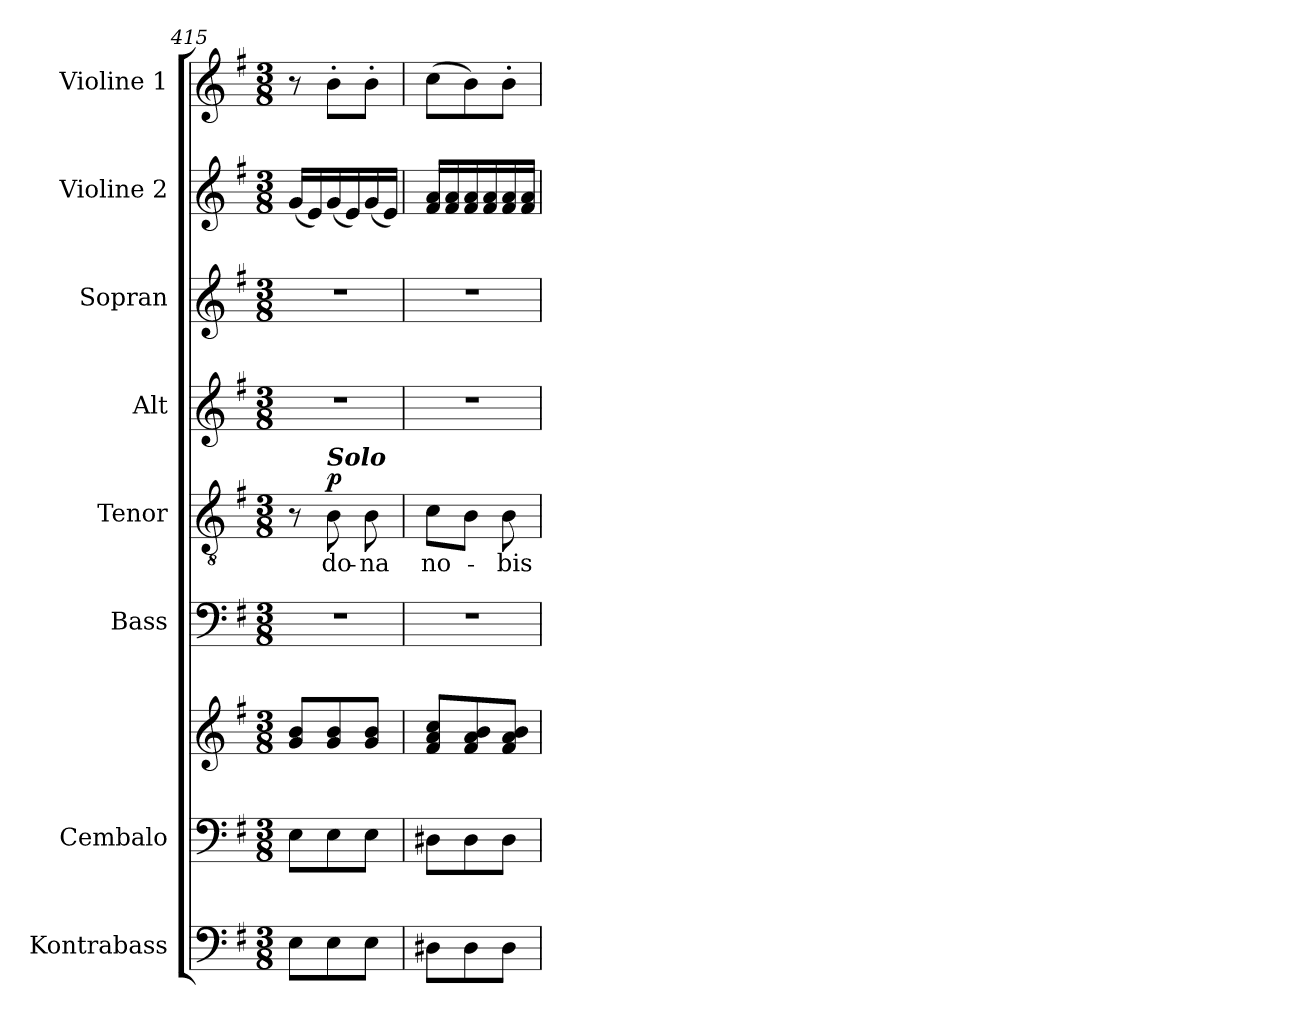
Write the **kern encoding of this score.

**kern	**kern	**kern	**kern	**kern	**text	**dynam	**kern	**kern	**kern	**kern
*part8	*part7	*part7	*part6	*part5	*part5	*part5	*part4	*part3	*part2	*part1
*staff9	*staff8	*staff7	*staff6	*staff5	*staff5	*staff5	*staff4	*staff3	*staff2	*staff1
*I"Kontrabass	*I"Cembalo	*	*I"Bass	*I"Tenor	*	*	*I"Alt	*I"Sopran	*I"Violine 2	*I"Violine 1
*I'Kb.	*I'Cemb.	*	*I'B.	*I'T.	*	*	*I'A.	*I'S.	*I'Vl. 2	*I'Vl. 1
*clefF4	*clefF4	*clefG2	*clefF4	*clefGv2	*	*	*clefG2	*clefG2	*clefG2	*clefG2
*ITrd7c12	*	*	*	*	*	*	*	*	*	*
*k[f#]	*k[f#]	*k[f#]	*k[f#]	*k[f#]	*	*	*k[f#]	*k[f#]	*k[f#]	*k[f#]
*G:	*G:	*G:	*G:	*G:	*	*	*G:	*G:	*G:	*G:
*M3/8	*M3/8	*M3/8	*M3/8	*M3/8	*	*	*M3/8	*M3/8	*M3/8	*M3/8
=415	=415	=415	=415	=415	=415	=415	=415	=415	=415	=415
8EE\L	8E\L	8g/ 8b/L	4.r	8r	.	.	4.r	4.r	(<16g/LL	8r
.	.	.	.	.	.	.	.	.	16e/)	.
!	!	!	!	!LO:TX:a:Bi:t=Solo	!	!	!	!	!	!
!	!	!	!	!	!LO:LY:b	!LO:DY:a	!	!	!	!
8EE\	8E\	8g/ 8b/	.	8B\	do-	p	.	.	(<16g/	8b'>\L
.	.	.	.	.	.	.	.	.	16e/)	.
!	!	!	!	!	!LO:LY:b	!	!	!	!	!
8EE\J	8E\J	8g/ 8b/J	.	8B\	-na	.	.	.	(<16g/	8b'>\J
.	.	.	.	.	.	.	.	.	16e/JJ)	.
=416	=416	=416	=416	=416	=416	=416	=416	=416	=416	=416
!	!	!	!	!	!LO:LY:b	!	!	!	!	!
8DD#X\L	8D#X\L	8f#/ 8a/ 8cc/L	4.r	8c\L	no-	.	4.r	4.r	16f#/ 16a/LL	(>8cc\L
.	.	.	.	.	.	.	.	.	16f#/ 16a/	.
8DD#\	8D#\	8f#/ 8a/ 8b/	.	8B\J	.	.	.	.	16f#/ 16a/	8b\)
.	.	.	.	.	.	.	.	.	16f#/ 16a/	.
!	!	!	!	!	!LO:LY:b	!	!	!	!	!
8DD#\J	8D#\J	8f#/ 8a/ 8b/J	.	8B\	-bis	.	.	.	16f#/ 16a/	8b'>\J
.	.	.	.	.	.	.	.	.	16f#/ 16a/JJ	.
=	=	=	=	=	=	=	=	=	=	=
*-	*-	*-	*-	*-	*-	*-	*-	*-	*-	*-
